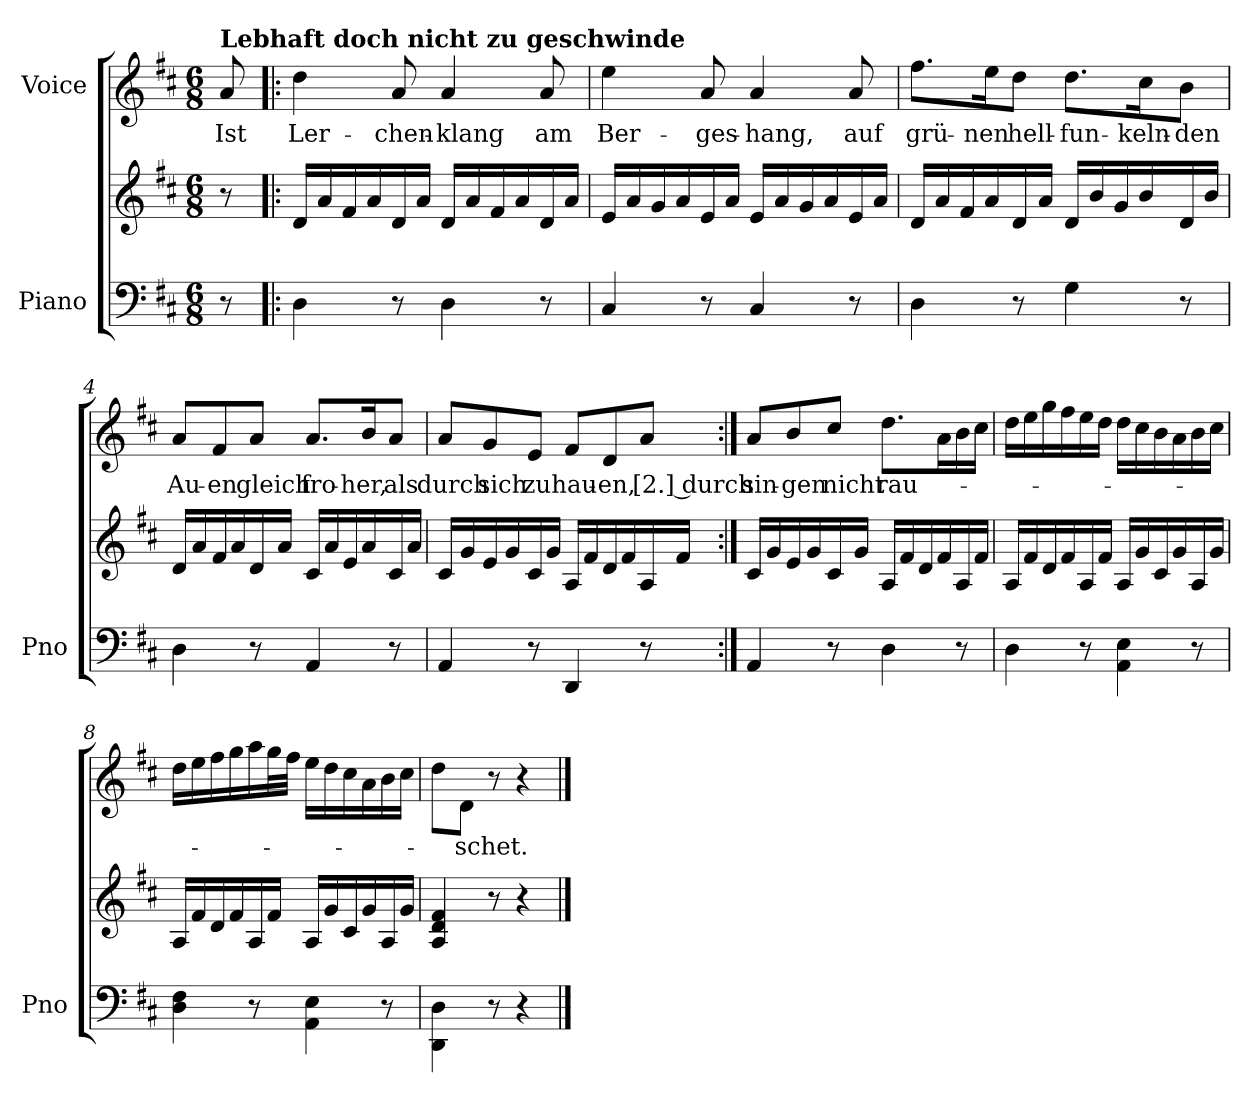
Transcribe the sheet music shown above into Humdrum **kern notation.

**kern	**kern	**kern	**text
*part2	*part2	*part1	*part1
*staff3	*staff2	*staff1	*staff1
*I"Piano	*	*I"Voice	*
*I'Pno	*	*	*
*clefF4	*clefG2	*clefG2	*
*k[f#c#]	*k[f#c#]	*k[f#c#]	*
*M6/8	*M6/8	*M6/8	*
=	=	=	=
!	!	!LO:TX:a:B:t=Lebhaft doch nicht zu geschwinde	!
!	!	!	!LO:LY:b
8r	8r	8a/	Ist
=1!|:	=1!|:	=1!|:	=1!|:
!	!	!	!LO:LY:b
4D\	16d/LL	4dd\	Ler-
.	16a/	.	.
.	16f#/	.	.
.	16a/	.	.
!	!	!	!LO:LY:b
8r	16d/	8a/	-chen-
.	16a/JJ	.	.
!	!	!	!LO:LY:b
4D\	16d/LL	4a/	-klang
.	16a/	.	.
.	16f#/	.	.
.	16a/	.	.
!	!	!	!LO:LY:b
8r	16d/	8a/	am
.	16a/JJ	.	.
=2	=2	=2	=2
!	!	!	!LO:LY:b
4C#/	16e/LL	4ee\	Ber-
.	16a/	.	.
.	16g/	.	.
.	16a/	.	.
!	!	!	!LO:LY:b
8r	16e/	8a/	-ges-
.	16a/JJ	.	.
!	!	!	!LO:LY:b
4C#/	16e/LL	4a/	-hang,
.	16a/	.	.
.	16g/	.	.
.	16a/	.	.
!	!	!	!LO:LY:b
8r	16e/	8a/	auf
.	16a/JJ	.	.
=3	=3	=3	=3
!	!	!	!LO:LY:b
4D\	16d/LL	8.ff#\L	grü-
.	16a/	.	.
.	16f#/	.	.
!	!	!	!LO:LY:b
.	16a/	16ee\K	-nen
!	!	!	!LO:LY:b
8r	16d/	8dd\J	hell-
.	16a/JJ	.	.
!	!	!	!LO:LY:b
4G\	16d/LL	8.dd\L	-fun-
.	16b/	.	.
.	16g/	.	.
!	!	!	!LO:LY:b
.	16b/	16cc#\K	-keln-
!	!	!	!LO:LY:b
8r	16d/	8b\J	-den
.	16b/JJ	.	.
!!LO:LB:g=z
=4	=4	=4	=4
!	!	!	!LO:LY:b
4D\	16d/LL	8a/L	Au-
.	16a/	.	.
!	!	!	!LO:LY:b
.	16f#/	8f#/	-en
.	16a/	.	.
!	!	!	!LO:LY:b
8r	16d/	8a/J	gleich
.	16a/JJ	.	.
!	!	!	!LO:LY:b
4AA/	16c#/LL	8.a/L	fro-
.	16a/	.	.
.	16e/	.	.
!	!	!	!LO:LY:b
.	16a/	16b/K	-her,
!	!	!	!LO:LY:b
8r	16c#/	8a/J	als
.	16a/JJ	.	.
=5	=5	=5	=5
!	!	!	!LO:LY:b
4AA/	16c#/LL	8a/L	durch
.	16g/	.	.
!	!	!	!LO:LY:b
.	16e/	8g/	sich
.	16g/	.	.
!	!	!	!LO:LY:b
8r	16c#/	8e/J	zu
.	16g/JJ	.	.
!	!	!	!LO:LY:b
4DD/	16A/LL	8f#/L	hau-
.	16f#/	.	.
!	!	!	!LO:LY:b
.	16d/	8d/	-en,
.	16f#/	.	.
!	!	!	!LO:LY:b
8r	16A/	8a/J	[2.] durch
.	16f#/JJ	.	.
=6:|!	=6:|!	=6:|!	=6:|!
!	!	!	!LO:LY:b
4AA/	16c#/LL	8a/L	-sin-
.	16g/	.	.
!	!	!	!LO:LY:b
.	16e/	8b/	-gen
.	16g/	.	.
!	!	!	!LO:LY:b
8r	16c#/	8cc#/J	nicht
.	16g/JJ	.	.
!	!	!	!LO:LY:b
4D\	16A/LL	8.dd\L	rau-
.	16f#/	.	.
.	16d/	.	.
.	16f#/	16a\L	.
8r	16A/	16b\	.
.	16f#/JJ	16cc#\JJ	.
!!LO:LB:g=z
=7	=7	=7	=7
4D\	16A/LL	16dd\LL	.
.	16f#/	16ee\	.
.	16d/	16gg\	.
.	16f#/	16ff#\	.
8r	16A/	16ee\	.
.	16f#/JJ	16dd\JJ	.
4AA\ 4E\	16A/LL	16dd\LL	.
.	16g/	16cc#\	.
.	16c#/	16b\	.
.	16g/	16a\	.
8r	16A/	16b\	.
.	16g/JJ	16cc#\JJ	.
=8	=8	=8	=8
*	*	*MM110	*
4D\ 4F#\	16A/LL	16dd\LL	.
.	16f#/	16ee\	.
.	16d/	16ff#\	.
.	16f#/	16gg\	.
8r	16A/	16aa\	.
.	16f#/JJ	32gg\L	.
.	.	32ff#\JJJ	.
*	*	*MM100	*
4AA\ 4E\	16A/LL	16ee\LL	.
.	16g/	16dd\	.
.	16c#/	16cc#\	.
.	16g/	16a\	.
8r	16A/	16b\	.
.	16g/JJ	16cc#\JJ	.
=9	=9	=9	=9
4DD\ 4D\	4A/ 4d/ 4f#/	8dd\L	.
!	!	!	!LO:LY:b
.	.	8d\J	-schet.
8r	8r	8r	.
4r	4r	4r	.
==	==	==	==
*-	*-	*-	*-
